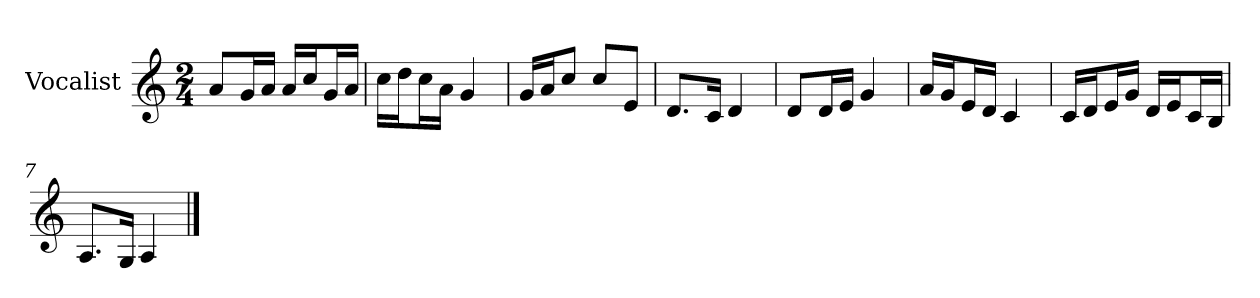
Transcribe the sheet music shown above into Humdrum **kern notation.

**kern
*part1
*staff1
*I"Vocalist
*k[]
*C:
*M2/4
=
8aL
16gL
16aJJ
16aLL
16ccJ
16gL
16aJJ
=1
16ccLL
16ddJ
16ccL
16aJJ
4g
=2
16gLL
16aJ
8ccJ
8ccL
8eJ
=3
8.dL
16cJk
4d
=4
8dL
16dL
16eJJ
4g
=5
16aLL
16gJ
16eL
16dJJ
4c
=6
16cLL
16dJ
16eL
16gJJ
16dLL
16eJ
16cL
16BJJ
=7
8.AL
16GJk
4A
==
*-
